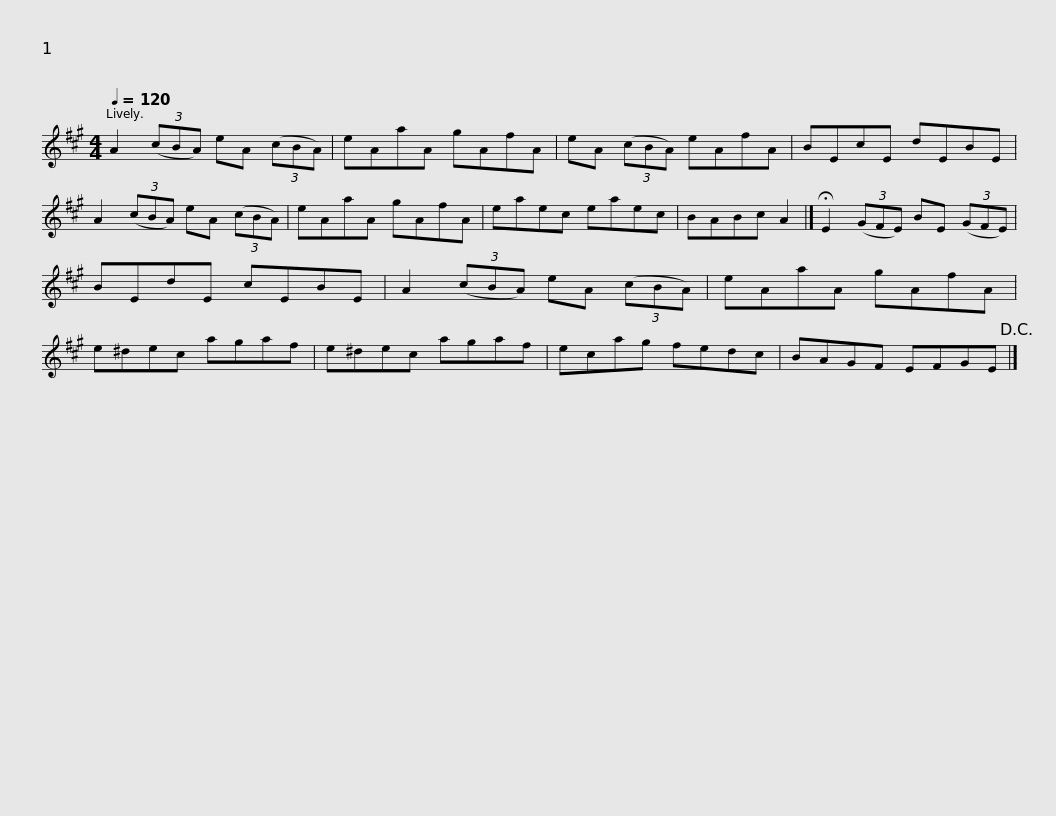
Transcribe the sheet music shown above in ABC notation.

X:1
L:1/8
Q:1/4=120
M:4/4
I:linebreak $
K:A
V:1 treble
V:1
 A2 (3(cBA) eA (3(cBA) | eAaA gAfA | eA (3(cBA) eAfA | BEcE dEBE | A2 (3(cBA) eA (3(cBA) |$ %5
 eAaA gAfA | eaec eaec | BABc A2 |] !fermata!E2 (3(GFE) BE (3(GFE) | BEdE cEBE |$ %10
 A2 (3(cBA) eA (3(cBA) | eAaA gAfA | e^dec agaf | e^dec agaf | ecag fedc |$ %15
 BAGF EFGE!D.C.! |] %16
